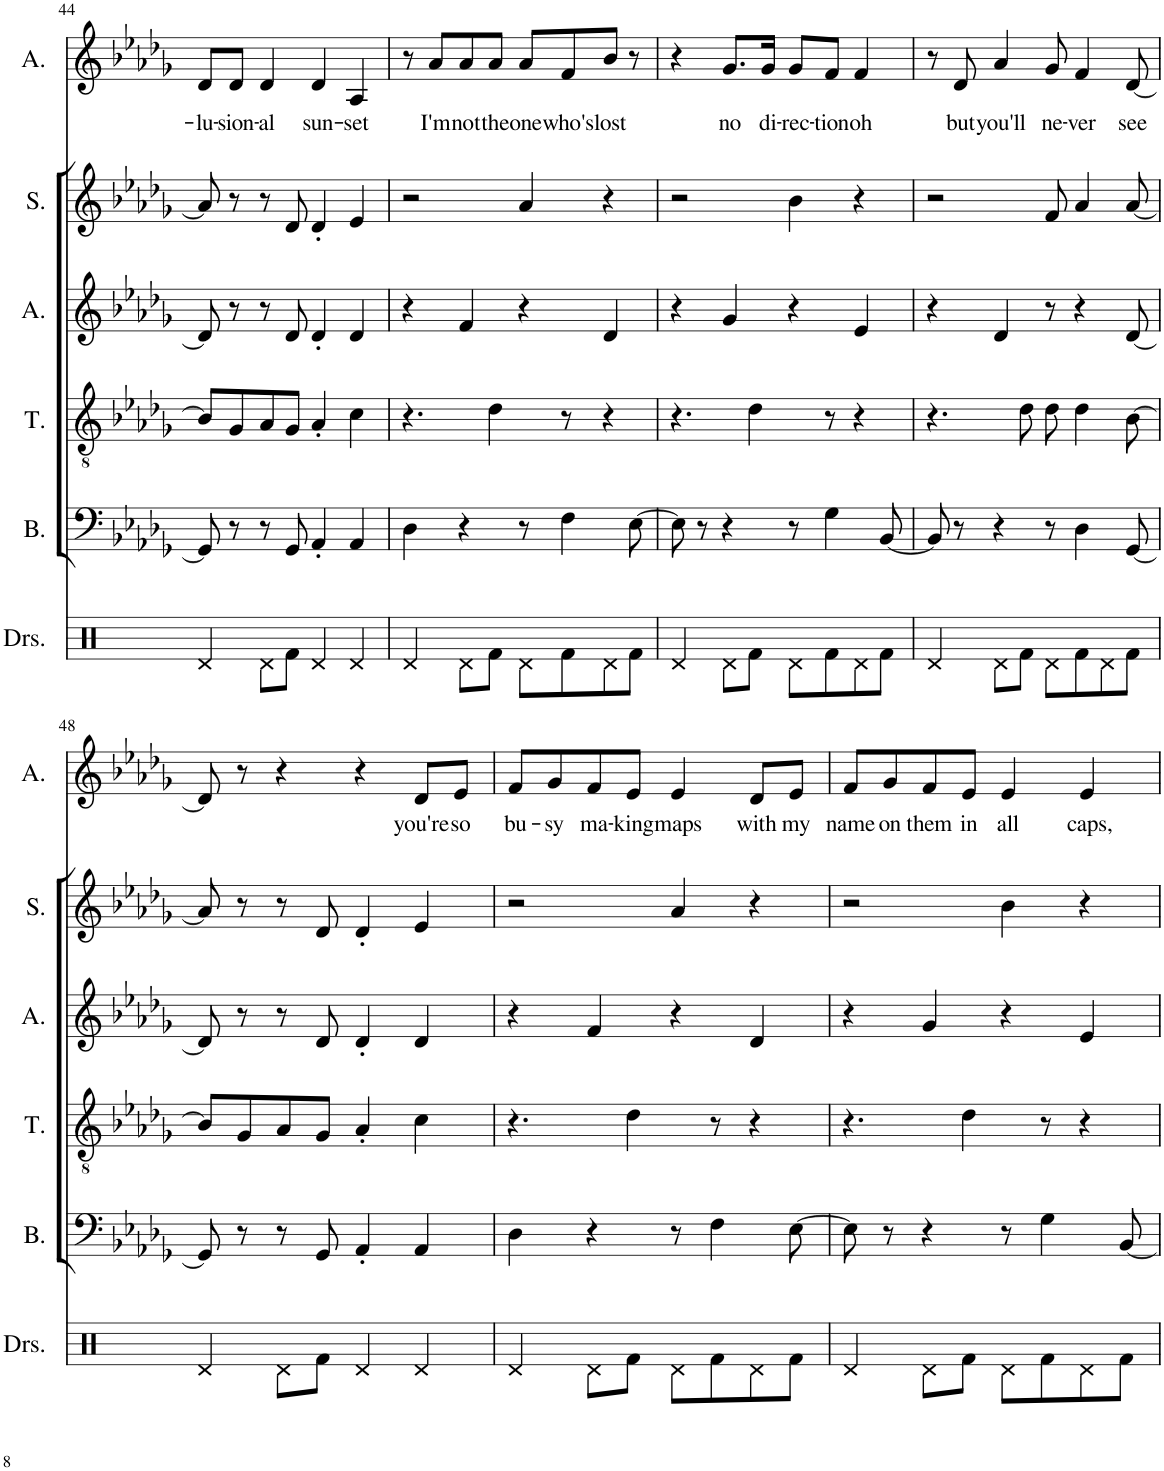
**kern	**kern	**kern	**kern	**kern	**kern	**text
*part6	*part5	*part4	*part3	*part2	*part1	*part1
*staff6	*staff5	*staff4	*staff3	*staff2	*staff1	*staff1
*I"Drumset	*I"Bass	*I"Tenor	*I"Alto	*I"Soprano	*I"Alto	*
*I'Drs.	*I'B.	*I'T.	*I'A.	*I'S.	*I'A.	*
!!LO:PB:g=z
*clefX	*clefF4	*clefGv2	*clefG2	*clefG2	*clefG2	*
*k[]	*k[b-e-a-d-g-]	*k[b-e-a-d-g-]	*k[b-e-a-d-g-]	*k[b-e-a-d-g-]	*k[b-e-a-d-g-]	*
*M4/4	*M4/4	*M4/4	*M4/4	*M4/4	*M4/4	*
=44	=44	=44	=44	=44	=44	=44
!	!	!	!	!	!	!LO:LY:b
4Rd/	8GG-/]	8B-/L]	8d-/]	8a-/]	8d-/L	-lu-
!	!	!	!	!	!	!LO:LY:b
.	8r	8G-/	8r	8r	8d-/J	-sion-
!	!	!	!	!	!	!LO:LY:b
8Rd\L	8r	8A-/	8r	8r	4d-/	-al
8Rf\J	8GG-/	8G-/J	8d-/	8d-/	.	.
!	!	!	!	!	!	!LO:LY:b
4Rd/	4AA-'/	4A-'/	4d-'/	4d-'/	4d-/	sun-
!	!	!	!	!	!	!LO:LY:b
4Rd/	4AA-/	4c\	4d-/	4e-/	4A-/	-set
=45	=45	=45	=45	=45	=45	=45
4Rd/	4D-\	4.r	4r	2r	8r	.
!	!	!	!	!	!	!LO:LY:b
.	.	.	.	.	8a-/L	I'm
!	!	!	!	!	!	!LO:LY:b
8Rd\L	4r	.	4f/	.	8a-/	not
!	!	!	!	!	!	!LO:LY:b
8Rf\J	.	4d-\	.	.	8a-/J	the
!	!	!	!	!	!	!LO:LY:b
8Rd\L	8r	.	4r	4a-/	8a-/L	one
!	!	!	!	!	!	!LO:LY:b
8Rf\	4F\	8r	.	.	8f/	who's
!	!	!	!	!	!	!LO:LY:b
8Rd\	.	4r	4d-/	4r	8b-/J	lost
8Rf\J	[8E-\	.	.	.	8r	.
=46	=46	=46	=46	=46	=46	=46
4Rd/	8E-\]	4.r	4r	2r	4r	.
.	8r	.	.	.	.	.
!	!	!	!	!	!	!LO:LY:b
8Rd\L	4r	.	4g-/	.	8.g-/L	no
8Rf\J	.	4d-\	.	.	.	.
!	!	!	!	!	!	!LO:LY:b
.	.	.	.	.	16g-/Jk	di-
!	!	!	!	!	!	!LO:LY:b
8Rd\L	8r	.	4r	4b-\	8g-/L	-rec-
!	!	!	!	!	!	!LO:LY:b
8Rf\	4G-\	8r	.	.	8f/J	-tion
!	!	!	!	!	!	!LO:LY:b
8Rd\	.	4r	4e-/	4r	4f/	oh
8Rf\J	[8BB-/	.	.	.	.	.
=47	=47	=47	=47	=47	=47	=47
4Rd/	8BB-/]	4.r	4r	2r	8r	.
!	!	!	!	!	!	!LO:LY:b
.	8r	.	.	.	8d-/	but
!	!	!	!	!	!	!LO:LY:b
8Rd\L	4r	.	4d-/	.	4a-/	you'll
8Rf\J	.	8d-\	.	.	.	.
!	!	!	!	!	!	!LO:LY:b
8Rd\L	8r	8d-\	8r	8f/	8g-/	ne-
!	!	!	!	!	!	!LO:LY:b
8Rf\	4D-\	4d-\	4r	4a-/	4f/	-ver
8Rd\	.	.	.	.	.	.
!	!	!	!	!	!	!LO:LY:b
8Rf\J	[8GG-/	[8B-\	[8d-/	[8a-/	[8d-/	see
!!LO:LB:g=z
=48	=48	=48	=48	=48	=48	=48
4Rd/	8GG-/]	8B-/L]	8d-/]	8a-/]	8d-/]	.
.	8r	8G-/	8r	8r	8r	.
8Rd\L	8r	8A-/	8r	8r	4r	.
8Rf\J	8GG-/	8G-/J	8d-/	8d-/	.	.
4Rd/	4AA-'/	4A-'/	4d-'/	4d-'/	4r	.
!	!	!	!	!	!	!LO:LY:b
4Rd/	4AA-/	4c\	4d-/	4e-/	8d-/L	you're
!	!	!	!	!	!	!LO:LY:b
.	.	.	.	.	8e-/J	so
=49	=49	=49	=49	=49	=49	=49
!	!	!	!	!	!	!LO:LY:b
4Rd/	4D-\	4.r	4r	2r	8f/L	bu-
!	!	!	!	!	!	!LO:LY:b
.	.	.	.	.	8g-/	-sy
!	!	!	!	!	!	!LO:LY:b
8Rd\L	4r	.	4f/	.	8f/	ma-
!	!	!	!	!	!	!LO:LY:b
8Rf\J	.	4d-\	.	.	8e-/J	-king
!	!	!	!	!	!	!LO:LY:b
8Rd\L	8r	.	4r	4a-/	4e-/	maps
8Rf\	4F\	8r	.	.	.	.
!	!	!	!	!	!	!LO:LY:b
8Rd\	.	4r	4d-/	4r	8d-/L	with
!	!	!	!	!	!	!LO:LY:b
8Rf\J	[8E-\	.	.	.	8e-/J	my
=50	=50	=50	=50	=50	=50	=50
!	!	!	!	!	!	!LO:LY:b
4Rd/	8E-\]	4.r	4r	2r	8f/L	name
!	!	!	!	!	!	!LO:LY:b
.	8r	.	.	.	8g-/	on
!	!	!	!	!	!	!LO:LY:b
8Rd\L	4r	.	4g-/	.	8f/	them
!	!	!	!	!	!	!LO:LY:b
8Rf\J	.	4d-\	.	.	8e-/J	in
!	!	!	!	!	!	!LO:LY:b
8Rd\L	8r	.	4r	4b-\	4e-/	all
8Rf\	4G-\	8r	.	.	.	.
!	!	!	!	!	!	!LO:LY:b
8Rd\	.	4r	4e-/	4r	4e-/	caps,
8Rf\J	[8BB-/	.	.	.	.	.
=	=	=	=	=	=	=
*-	*-	*-	*-	*-	*-	*-
